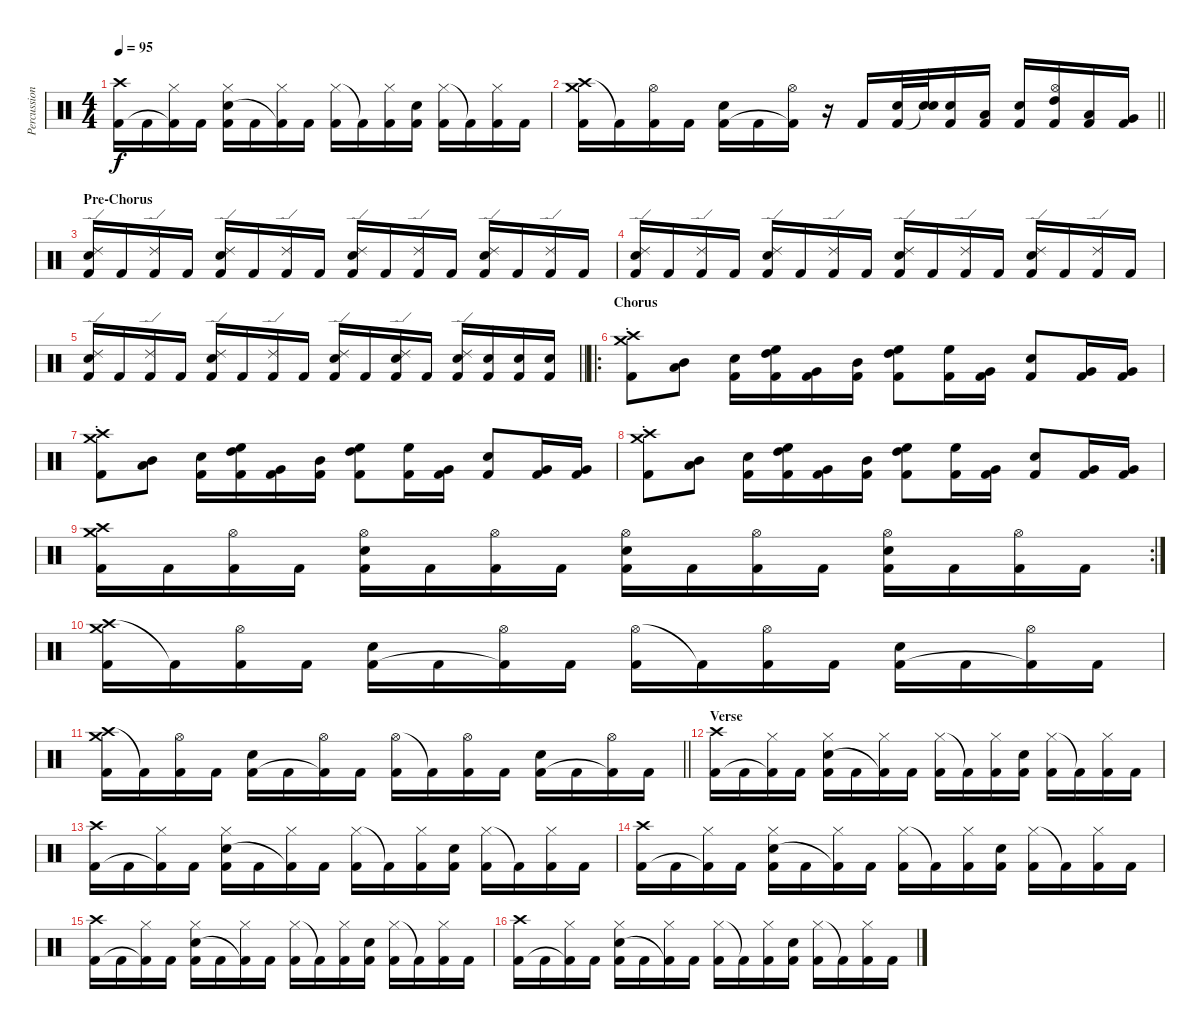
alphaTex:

\track ("Percussion" "Percussion") {instrument percussion bank 1}
\staff {score}
\articulation defaults
\ts (4 4)
\tempo 95
\clef neutral
\ks c
("Crash high (hit)" "Kick (hit) 2").16{dy f} "Kick (hit) 2".16 ("Hi-Hat (closed)" "Kick (hit) 2"{t}).16 "Kick (hit) 2".16 ("Hi-Hat (closed)" "Snare (hit) 2" "Kick (hit) 2").16 "Kick (hit) 2".16 ("Hi-Hat (closed)" "Kick (hit) 2"{t}).16 "Kick (hit) 2".16 ("Hi-Hat (closed)" "Kick (hit) 2").16 "Kick (hit) 2"{t}.16 ("Hi-Hat (closed)" "Kick (hit) 2").16 ("Snare (hit) 2" "Kick (hit) 2").16 ("Hi-Hat (closed)" "Kick (hit) 2").16 "Kick (hit) 2"{t}.16 ("Hi-Hat (closed)" "Kick (hit) 2").16 "Kick (hit) 2".16 |
\barLineRight lightlight
("Crash high (hit)" "Crash medium (hit)" "Kick (hit) 2").16 "Kick (hit) 2"{t}.16 ("Hi-Hat (open)" "Kick (hit) 2").16 "Kick (hit) 2".16 ("Snare (hit) 2" "Kick (hit) 2").16 "Kick (hit) 2".16 ("Hi-Hat (open)" "Kick (hit) 2"{t}).16 r.16 "Kick (hit) 2".16 ("Snare (hit) 2" "Kick (hit) 2").32 ("Snare (hit) 2" "Snare (hit)"{t}).32 ("Snare (hit) 2" "Kick (hit) 2").16 ("Low Tom (hit)" "Kick (hit) 2").16 ("Snare (hit) 2" "Kick (hit) 2").16 ("Hi-Hat (open)" "High Tom (hit)" "Kick (hit) 2").16 ("Low Tom (hit)" "Kick (hit) 2").16 ("Very Low Tom (hit)" "Kick (hit) 2").16 |
\section ("" "Pre-Chorus")
("Ride (edge) 2" "Snare (hit) 2" "Kick (hit) 2").16 "Kick (hit) 2".16 ("Ride (edge) 2" "Kick (hit) 2").16 "Kick (hit) 2".16 ("Ride (edge) 2" "Snare (hit) 2" "Kick (hit) 2").16 "Kick (hit) 2".16 ("Ride (edge) 2" "Kick (hit) 2").16 "Kick (hit) 2".16 ("Ride (edge) 2" "Snare (hit) 2" "Kick (hit) 2").16 "Kick (hit) 2".16 ("Ride (edge) 2" "Kick (hit) 2").16 "Kick (hit) 2".16 ("Ride (edge) 2" "Snare (hit) 2" "Kick (hit) 2").16 "Kick (hit) 2".16 ("Ride (edge) 2" "Kick (hit) 2").16 "Kick (hit) 2".16 |
("Ride (edge) 2" "Snare (hit) 2" "Kick (hit) 2").16 "Kick (hit) 2".16 ("Ride (edge) 2" "Kick (hit) 2").16 "Kick (hit) 2".16 ("Ride (edge) 2" "Snare (hit) 2" "Kick (hit) 2").16 "Kick (hit) 2".16 ("Ride (edge) 2" "Kick (hit) 2").16 "Kick (hit) 2".16 ("Ride (edge) 2" "Snare (hit) 2" "Kick (hit) 2").16 "Kick (hit) 2".16 ("Ride (edge) 2" "Kick (hit) 2").16 "Kick (hit) 2".16 ("Ride (edge) 2" "Snare (hit) 2" "Kick (hit) 2").16 "Kick (hit) 2".16 ("Ride (edge) 2" "Kick (hit) 2").16 "Kick (hit) 2".16 |
\barLineRight lightlight
("Ride (edge) 2" "Snare (hit) 2" "Kick (hit) 2").16 "Kick (hit) 2".16 ("Ride (edge) 2" "Kick (hit) 2").16 "Kick (hit) 2".16 ("Ride (edge) 2" "Snare (hit) 2" "Kick (hit) 2").16 "Kick (hit) 2".16 ("Ride (edge) 2" "Kick (hit) 2").16 "Kick (hit) 2".16 ("Ride (edge) 2" "Snare (hit) 2" "Kick (hit) 2").16 "Kick (hit) 2".16 ("Ride (edge) 2" "Snare (hit) 2" "Kick (hit) 2").16 "Kick (hit) 2".16 ("Ride (edge) 2" "Snare (hit) 2" "Kick (hit) 2").16 ("Snare (hit) 2" "Kick (hit) 2").16 ("Snare (hit) 2" "Kick (hit) 2").16 ("Snare (hit) 2" "Kick (hit) 2").16 |
\ro
\section ("" "Chorus")
("Crash high (hit)" "Crash medium (hit)"{st} "Kick (hit) 2").8 ("Low Tom (hit)" "Mid Tom (hit)").8 ("Snare (hit) 2" "Kick (hit) 2").16 ("High Floor Tom (hit)" "High Tom (hit)" "Kick (hit) 2").16 ("Very Low Tom (hit)" "Kick (hit) 2").16 ("Mid Tom (hit)" "Kick (hit) 2").16 ("High Floor Tom (hit)" "High Tom (hit)" "Kick (hit) 2").8 ("High Floor Tom (hit)" "Kick (hit) 2").16 ("Very Low Tom (hit)" "Kick (hit) 2").16 ("Snare (hit) 2" "Kick (hit) 2").8 ("Very Low Tom (hit)" "Kick (hit) 2").16 ("Very Low Tom (hit)" "Kick (hit) 2").16 |
("Crash high (hit)" "Crash medium (hit)"{st} "Kick (hit) 2").8 ("Low Tom (hit)" "Mid Tom (hit)").8 ("Snare (hit) 2" "Kick (hit) 2").16 ("High Floor Tom (hit)" "High Tom (hit)" "Kick (hit) 2").16 ("Very Low Tom (hit)" "Kick (hit) 2").16 ("Mid Tom (hit)" "Kick (hit) 2").16 ("High Floor Tom (hit)" "High Tom (hit)" "Kick (hit) 2").8 ("High Floor Tom (hit)" "Kick (hit) 2").16 ("Very Low Tom (hit)" "Kick (hit) 2").16 ("Snare (hit) 2" "Kick (hit) 2").8 ("Very Low Tom (hit)" "Kick (hit) 2").16 ("Very Low Tom (hit)" "Kick (hit) 2").16 |
("Crash high (hit)" "Crash medium (hit)"{st} "Kick (hit) 2").8 ("Low Tom (hit)" "Mid Tom (hit)").8 ("Snare (hit) 2" "Kick (hit) 2").16 ("High Floor Tom (hit)" "High Tom (hit)" "Kick (hit) 2").16 ("Very Low Tom (hit)" "Kick (hit) 2").16 ("Mid Tom (hit)" "Kick (hit) 2").16 ("High Floor Tom (hit)" "High Tom (hit)" "Kick (hit) 2").8 ("High Floor Tom (hit)" "Kick (hit) 2").16 ("Very Low Tom (hit)" "Kick (hit) 2").16 ("Snare (hit) 2" "Kick (hit) 2").8 ("Very Low Tom (hit)" "Kick (hit) 2").16 ("Very Low Tom (hit)" "Kick (hit) 2").16 |
\rc 2
("Crash high (hit)" "Crash medium (hit)" "Kick (hit) 2").16 "Kick (hit) 2".16 ("Hi-Hat (open)" "Kick (hit) 2").16 "Kick (hit) 2".16 ("Hi-Hat (open)" "Snare (hit) 2" "Kick (hit) 2").16 "Kick (hit) 2".16 ("Hi-Hat (open)" "Kick (hit) 2").16 "Kick (hit) 2".16 ("Hi-Hat (open)" "Snare (hit) 2" "Kick (hit) 2").16 "Kick (hit) 2".16 ("Hi-Hat (open)" "Kick (hit) 2").16 "Kick (hit) 2".16 ("Hi-Hat (open)" "Snare (hit) 2" "Kick (hit) 2").16 "Kick (hit) 2".16 ("Hi-Hat (open)" "Kick (hit) 2").16 "Kick (hit) 2".16 |
("Crash high (hit)" "Crash medium (hit)" "Kick (hit) 2").16 "Kick (hit) 2"{t}.16 ("Hi-Hat (open)" "Kick (hit) 2").16 "Kick (hit) 2".16 ("Snare (hit) 2" "Kick (hit) 2").16 "Kick (hit) 2".16 ("Hi-Hat (open)" "Kick (hit) 2"{t}).16 "Kick (hit) 2".16 ("Hi-Hat (open)" "Kick (hit) 2").16 "Kick (hit) 2"{t}.16 ("Hi-Hat (open)" "Kick (hit) 2").16 "Kick (hit) 2".16 ("Snare (hit) 2" "Kick (hit) 2").16 "Kick (hit) 2".16 ("Hi-Hat (open)" "Kick (hit) 2"{t}).16 "Kick (hit) 2".16 |
\barLineRight lightlight
("Crash high (hit)" "Crash medium (hit)" "Kick (hit) 2").16 "Kick (hit) 2"{t}.16 ("Hi-Hat (open)" "Kick (hit) 2").16 "Kick (hit) 2".16 ("Snare (hit) 2" "Kick (hit) 2").16 "Kick (hit) 2".16 ("Hi-Hat (open)" "Kick (hit) 2"{t}).16 "Kick (hit) 2".16 ("Hi-Hat (open)" "Kick (hit) 2").16 "Kick (hit) 2"{t}.16 ("Hi-Hat (open)" "Kick (hit) 2").16 "Kick (hit) 2".16 ("Snare (hit) 2" "Kick (hit) 2").16 "Kick (hit) 2".16 ("Hi-Hat (open)" "Kick (hit) 2"{t}).16 "Kick (hit) 2".16 |
\section ("" "Verse")
("Crash high (hit)" "Kick (hit) 2").16 "Kick (hit) 2".16 ("Hi-Hat (closed)" "Kick (hit) 2"{t}).16 "Kick (hit) 2".16 ("Hi-Hat (closed)" "Snare (hit) 2" "Kick (hit) 2").16 "Kick (hit) 2".16 ("Hi-Hat (closed)" "Kick (hit) 2"{t}).16 "Kick (hit) 2".16 ("Hi-Hat (closed)" "Kick (hit) 2").16 "Kick (hit) 2"{t}.16 ("Hi-Hat (closed)" "Kick (hit) 2").16 ("Snare (hit) 2" "Kick (hit) 2").16 ("Hi-Hat (closed)" "Kick (hit) 2").16 "Kick (hit) 2"{t}.16 ("Hi-Hat (closed)" "Kick (hit) 2").16 "Kick (hit) 2".16 |
("Crash high (hit)" "Kick (hit) 2").16 "Kick (hit) 2".16 ("Hi-Hat (closed)" "Kick (hit) 2"{t}).16 "Kick (hit) 2".16 ("Hi-Hat (closed)" "Snare (hit) 2" "Kick (hit) 2").16 "Kick (hit) 2".16 ("Hi-Hat (closed)" "Kick (hit) 2"{t}).16 "Kick (hit) 2".16 ("Hi-Hat (closed)" "Kick (hit) 2").16 "Kick (hit) 2"{t}.16 ("Hi-Hat (closed)" "Kick (hit) 2").16 ("Snare (hit) 2" "Kick (hit) 2").16 ("Hi-Hat (closed)" "Kick (hit) 2").16 "Kick (hit) 2"{t}.16 ("Hi-Hat (closed)" "Kick (hit) 2").16 "Kick (hit) 2".16 |
("Crash high (hit)" "Kick (hit) 2").16 "Kick (hit) 2".16 ("Hi-Hat (closed)" "Kick (hit) 2"{t}).16 "Kick (hit) 2".16 ("Hi-Hat (closed)" "Snare (hit) 2" "Kick (hit) 2").16 "Kick (hit) 2".16 ("Hi-Hat (closed)" "Kick (hit) 2"{t}).16 "Kick (hit) 2".16 ("Hi-Hat (closed)" "Kick (hit) 2").16 "Kick (hit) 2"{t}.16 ("Hi-Hat (closed)" "Kick (hit) 2").16 ("Snare (hit) 2" "Kick (hit) 2").16 ("Hi-Hat (closed)" "Kick (hit) 2").16 "Kick (hit) 2"{t}.16 ("Hi-Hat (closed)" "Kick (hit) 2").16 "Kick (hit) 2".16 |
("Crash high (hit)" "Kick (hit) 2").16 "Kick (hit) 2".16 ("Hi-Hat (closed)" "Kick (hit) 2"{t}).16 "Kick (hit) 2".16 ("Hi-Hat (closed)" "Snare (hit) 2" "Kick (hit) 2").16 "Kick (hit) 2".16 ("Hi-Hat (closed)" "Kick (hit) 2"{t}).16 "Kick (hit) 2".16 ("Hi-Hat (closed)" "Kick (hit) 2").16 "Kick (hit) 2"{t}.16 ("Hi-Hat (closed)" "Kick (hit) 2").16 ("Snare (hit) 2" "Kick (hit) 2").16 ("Hi-Hat (closed)" "Kick (hit) 2").16 "Kick (hit) 2"{t}.16 ("Hi-Hat (closed)" "Kick (hit) 2").16 "Kick (hit) 2".16 |
("Crash high (hit)" "Kick (hit) 2").16 "Kick (hit) 2".16 ("Hi-Hat (closed)" "Kick (hit) 2"{t}).16 "Kick (hit) 2".16 ("Hi-Hat (closed)" "Snare (hit) 2" "Kick (hit) 2").16 "Kick (hit) 2".16 ("Hi-Hat (closed)" "Kick (hit) 2"{t}).16 "Kick (hit) 2".16 ("Hi-Hat (closed)" "Kick (hit) 2").16 "Kick (hit) 2"{t}.16 ("Hi-Hat (closed)" "Kick (hit) 2").16 ("Snare (hit) 2" "Kick (hit) 2").16 ("Hi-Hat (closed)" "Kick (hit) 2").16 "Kick (hit) 2"{t}.16 ("Hi-Hat (closed)" "Kick (hit) 2").16 "Kick (hit) 2".16
